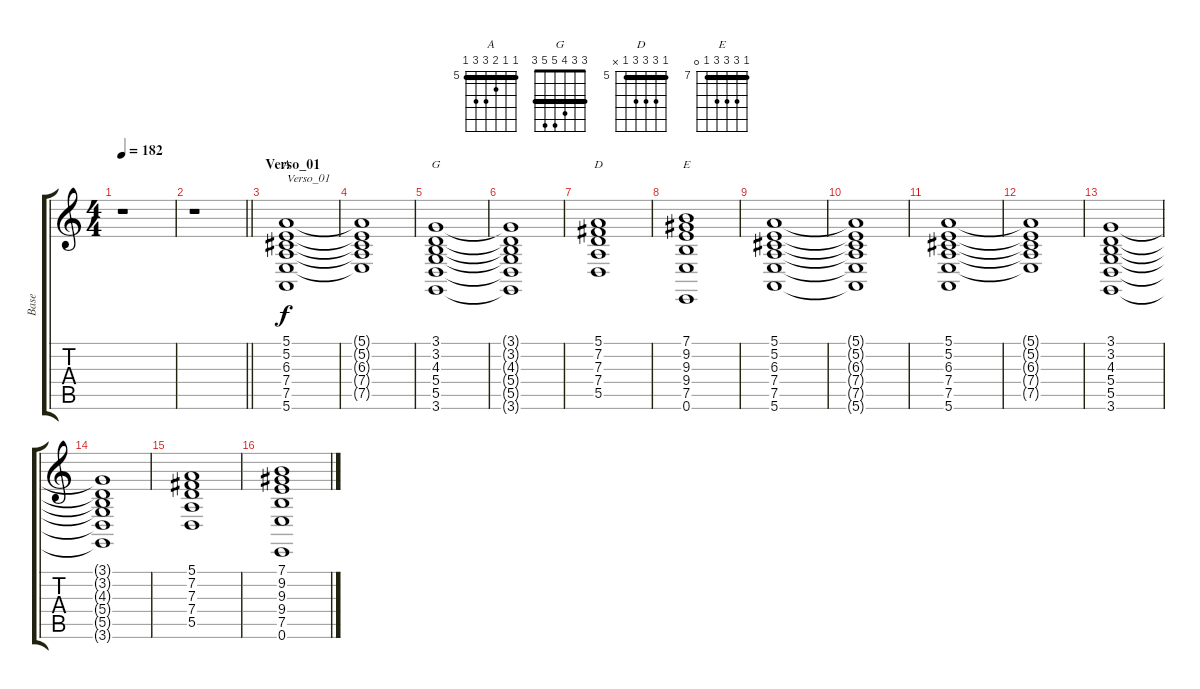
\track ("Base" "Base") {instrument brightacousticpiano}
\staff {score tabs}
\tuning (E4 B3 G3 D3 A2 E2) {hide}
\chord ("A" 5 5 6 7 7 5) {firstfret 5 barre 5}
\chord ("G" 3 3 4 5 5 3) {barre 3}
\chord ("D" 5 7 7 7 5 x) {firstfret 5 barre 5}
\chord ("E" 7 9 9 9 7 0) {firstfret 7 barre 7}
\ts (4 4)
\tempo 182
\clef g2
\ks c
r.1{dy f instrument brightacousticpiano} |
\barLineRight lightlight
r.1 |
\section ("" "Verso_01")
(5.1 5.2 6.3 7.4 7.5 5.6).1{ch "A" txt "Verso_01"} |
(5.1{t} 5.2{t} 6.3{t} 7.4{t} 7.5{t}).1 |
(3.1 3.2 4.3 5.4 5.5 3.6).1{ch "G"} |
(3.1{t} 3.2{t} 4.3{t} 5.4{t} 5.5{t} 3.6{t}).1 |
(5.1 7.2 7.3 7.4 5.5).1{ch "D"} |
(7.1 9.2 9.3 9.4 7.5 0.6).1{ch "E"} |
(5.1 5.2 6.3 7.4 7.5 5.6).1 |
(5.1{t} 5.2{t} 6.3{t} 7.4{t} 7.5{t} 5.6{t}).1 |
(5.1 5.2 6.3 7.4 7.5 5.6).1 |
(5.1{t} 5.2{t} 6.3{t} 7.4{t} 7.5{t}).1 |
(3.1 3.2 4.3 5.4 5.5 3.6).1 |
(3.1{t} 3.2{t} 4.3{t} 5.4{t} 5.5{t} 3.6{t}).1 |
(5.1 7.2 7.3 7.4 5.5).1 |
(7.1 9.2 9.3 9.4 7.5 0.6).1
